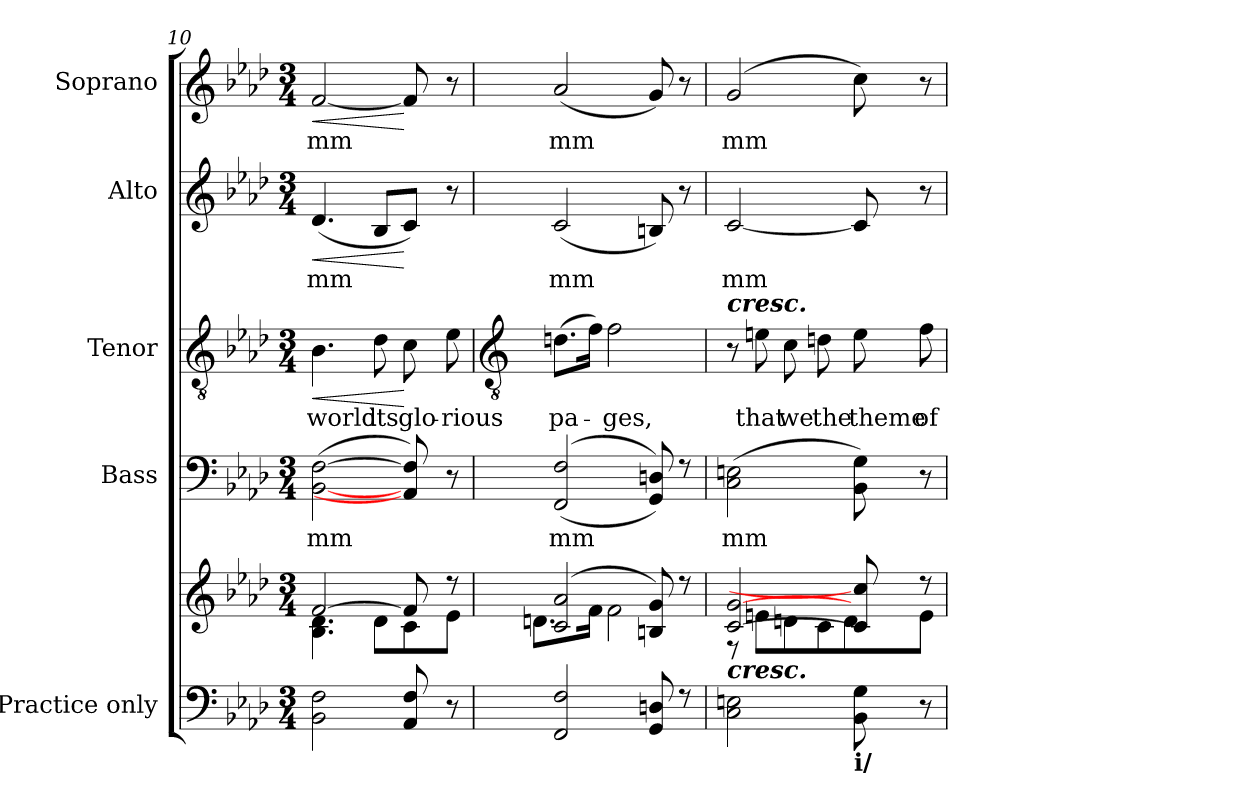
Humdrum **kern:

**kern	**kern	**kern	**text	**kern	**text	**dynam	**kern	**text	**dynam	**kern	**text	**dynam
*part5	*part5	*part4	*part4	*part3	*part3	*part3	*part2	*part2	*part2	*part1	*part1	*part1
*staff6	*staff5	*staff4	*staff4	*staff3	*staff3	*staff3	*staff2	*staff2	*staff2	*staff1	*staff1	*staff1
*I"Practice only	*	*I"Bass	*	*I"Tenor	*	*	*I"Alto	*	*	*I"Soprano	*	*
*	*	*I'B	*	*I'T	*	*	*I'A	*	*	*I'S	*	*
*clefF4	*clefG2	*clefF4	*	*clefGv2	*	*	*clefG2	*	*	*clefG2	*	*
*k[b-e-a-d-]	*k[b-e-a-d-]	*k[b-e-a-d-]	*	*k[b-e-a-d-]	*	*	*k[b-e-a-d-]	*	*	*k[b-e-a-d-]	*	*
*A-:	*A-:	*A-:	*	*A-:	*	*	*A-:	*	*	*A-:	*	*
*M3/4	*M3/4	*M3/4	*	*M3/4	*	*	*M3/4	*	*	*M3/4	*	*
=10	=10	=10	=10	=10	=10	=10	=10	=10	=10	=10	=10	=10
*	*^	*	*	*	*	*	*	*	*	*	*	*
!	!	!	!	!LO:LY:b	!	!LO:LY:b	!LO:HP:b	!	!LO:LY:b	!LO:HP:b	!	!LO:LY:b	!LO:HP:b
2BB- 2F	[2f/	4.B-\ 4.d-\	(<[2BB- [2F	mm	4.B-	world	<	(<4.d-	mm	<	[2f	mm	<
!	!	!	!	!	!	!LO:LY:b	!	!	!	!	!	!	!
.	.	8d-\L	.	.	8d-	its	.	8B-L	.	.	.	.	.
!	!	!	!	!	!	!LO:LY:b	!	!	!	!	!	!	!
8AA- 8F	8f/]	8c\	8AA-] 8F])	.	8c	glo-	[	8cJ)	.	[	8f]	.	[
!	!	!	!	!	!	!LO:LY:b	!	!	!	!	!	!	!
8r	8r	8e-\J	8r	.	8e-	-rious	.	8r	.	.	8r	.	.
!!LO:LB:g=z
=11	=11	=11	=11	=11	=11	=11	=11	=11	=11	=11	=11	=11	=11
*	*	*	*	*	*clefGv2	*	*	*	*	*	*	*	*
*^	*	*	*^	*	*	*	*	*	*	*	*	*	*
!	!LO:N:vis=1	!	!	!	!LO:N:vis=1	!LO:LY:b	!	!LO:LY:b	!	!	!LO:LY:b	!	!	!LO:LY:b	!
2FF 2F	2.ryy	(>2c/ 2a-/	8.dn\L	(<(<2FF 2F	2.ryy	mm	(>8.dnL	pa-	.	(<2c	mm	.	(<2a-	mm	.
.	.	.	16f\J	.	.	.	16fJ)	.	.	.	.	.	.	.	.
!	!	!	!	!	!	!	!	!LO:LY:b	!	!	!	!	!	!	!
.	.	.	2f\	.	.	.	2f	ges,	.	.	.	.	.	.	.
8GG 8Dn	.	8Bn/ 8g/)	.	8GG 8Dn))	.	.	.	.	.	8Bn)	.	.	8g)	.	.
8r	.	8r	.	8r	.	.	.	.	.	8r	.	.	8r	.	.
=12	=12	=12	=12	=12	=12	=12	=12	=12	=12	=12	=12	=12	=12	=12	=12
!	!	!	!	!	!	!	!LO:TX:a:Bi:t=cresc.	!	!	!	!	!	!	!	!
!LO:TX:a:Bi:t=cresc.	!	!	!	!	!	!	!	!	!	!	!	!	!	!	!
!	!	!	!	!	!	!LO:LY:b	!	!	!	!	!LO:LY:b	!	!	!LO:LY:b	!
2C 2En	2ryy	[2c/ [2g/	8r	(>2C 2En	2ryy	mm	8r	.	.	[2c	mm	.	(<2g	mm	.
!	!	!	!	!	!	!	!	!LO:LY:b	!	!	!	!	!	!	!
.	.	.	8en\L	.	.	.	8en	that	.	.	.	.	.	.	.
!	!	!	!	!	!	!	!	!LO:LY:b	!	!	!	!	!	!	!
.	.	.	8dn\	.	.	.	8c	we	.	.	.	.	.	.	.
!	!	!	!	!	!	!	!	!LO:LY:b	!	!	!	!	!	!	!
.	.	.	8c\	.	.	.	8dn	the	.	.	.	.	.	.	.
!LO:TX:b:B:t=i/	!	!	!	!	!	!	!	!	!	!	!	!	!	!	!
!	!	!	!	!	!	!	!	!LO:LY:b	!	!	!	!	!	!	!
8BB- 8G	4ryy	8c/] 8cc/]	8d\	8BB- 8G)	4ryy	.	8e	theme	.	8c]	.	.	8cc)	.	.
!	!	!	!	!	!	!	!	!LO:LY:b	!	!	!	!	!	!	!
8r	.	8r	8e\J	8r	.	.	8f	of	.	8r	.	.	8r	.	.
*v	*v	*	*	*v	*v	*	*	*	*	*	*	*	*	*	*
*	*v	*v	*	*	*	*	*	*	*	*	*	*	*
=	=	=	=	=	=	=	=	=	=	=	=	=
*-	*-	*-	*-	*-	*-	*-	*-	*-	*-	*-	*-	*-
